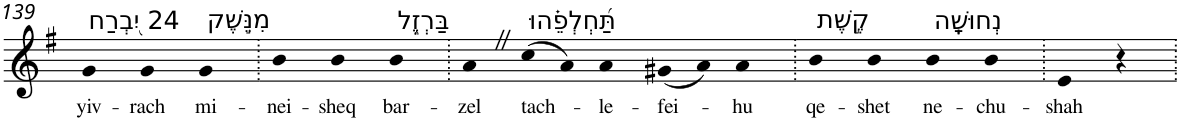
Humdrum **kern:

**kern	**text
*part1	*part1
*staff1	*staff1
*I"Piano	*
*I'Pno	*
!!LO:PB:g=z
*clefG2	*
*k[f#]	*
*G:	*
=139	=139
!LO:TX:a:t=24 יִ֭בְרַח	!
!	!LO:LY:b
4g	yiv-
!	!LO:LY:b
4g	-rach
!LO:TX:a:t=מִנֵּ֣שֶׁק	!
!	!LO:LY:b
4g	mi-
=140.	=140.
!	!LO:LY:b
4b	-nei-
!	!LO:LY:b
4b	-sheq
!LO:TX:a:t=בַּרְזֶ֑ל	!
!	!LO:LY:b
4b	bar-
=141.	=141.
!	!LO:LY:b
4aZ	-zel
!LO:TX:a:t=תַּ֝חְלְפֵ֗הוּ	!
!	!LO:LY:b
(8cc	tach-
8a)	.
!	!LO:LY:b
4a	-le-
!	!LO:LY:b
(8g#X	-fei-
8a)	.
!	!LO:LY:b
4a	-hu
=142.	=142.
!LO:TX:a:t=קֶ֣שֶׁת	!
!	!LO:LY:b
4b	qe-
!	!LO:LY:b
4b	-shet
!LO:TX:a:t=נְחוּשָֽׁה	!
!	!LO:LY:b
4b	ne-
!	!LO:LY:b
4b	-chu-
=143.	=143.
!	!LO:LY:b
4e	-shah
4r	.
=.	=.
*-	*-
